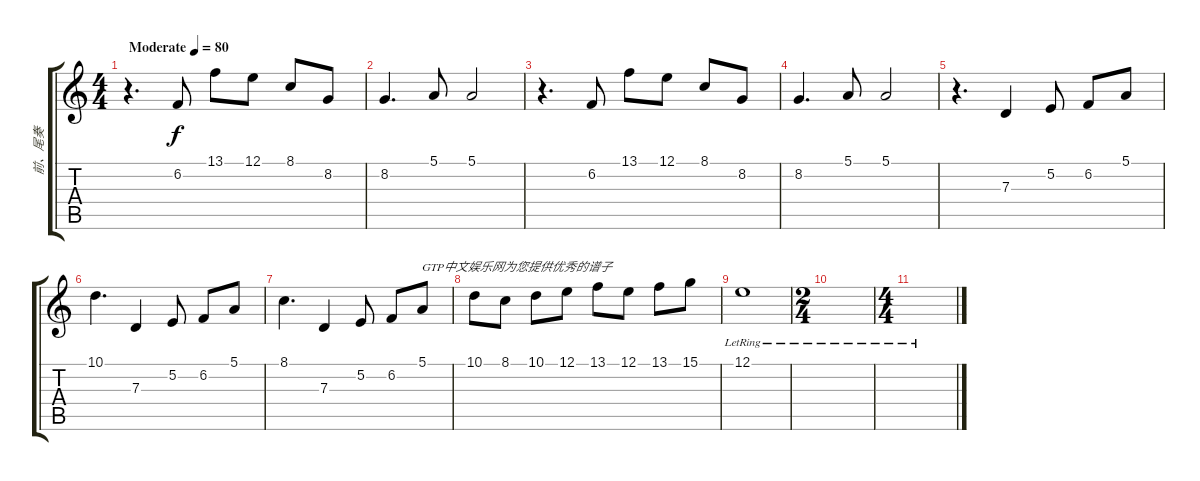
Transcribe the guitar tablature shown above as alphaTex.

\track ("前、尾奏" "前、尾奏") {instrument sopranosax}
\staff {score tabs}
\tuning (E4 B3 G3 D3 A2 E2) {hide}
\ts (4 4)
\tempo (80 "Moderate")
\clef g2
\ks c
r.4{d dy f instrument sopranosax} 6.2.8 13.1.8 12.1.8 8.1.8 8.2.8 |
8.2.4{d} 5.1.8 5.1.2 |
r.4{d} 6.2.8 13.1.8 12.1.8 8.1.8 8.2.8 |
8.2.4{d} 5.1.8 5.1.2 |
r.4{d} 7.3.4 5.2.8 6.2.8 5.1.8 |
10.1.4{d} 7.3.4 5.2.8 6.2.8 5.1.8 |
8.1.4{d} 7.3.4 5.2.8 6.2.8 5.1.8{txt "GTP中文娱乐网为您提供优秀的谱子"} |
10.1.8 8.1.8 10.1.8 12.1.8 13.1.8 12.1.8 13.1.8 15.1.8 |
12.1{lr}.1 |
\ts (2 4)
|
\ts (4 4)
